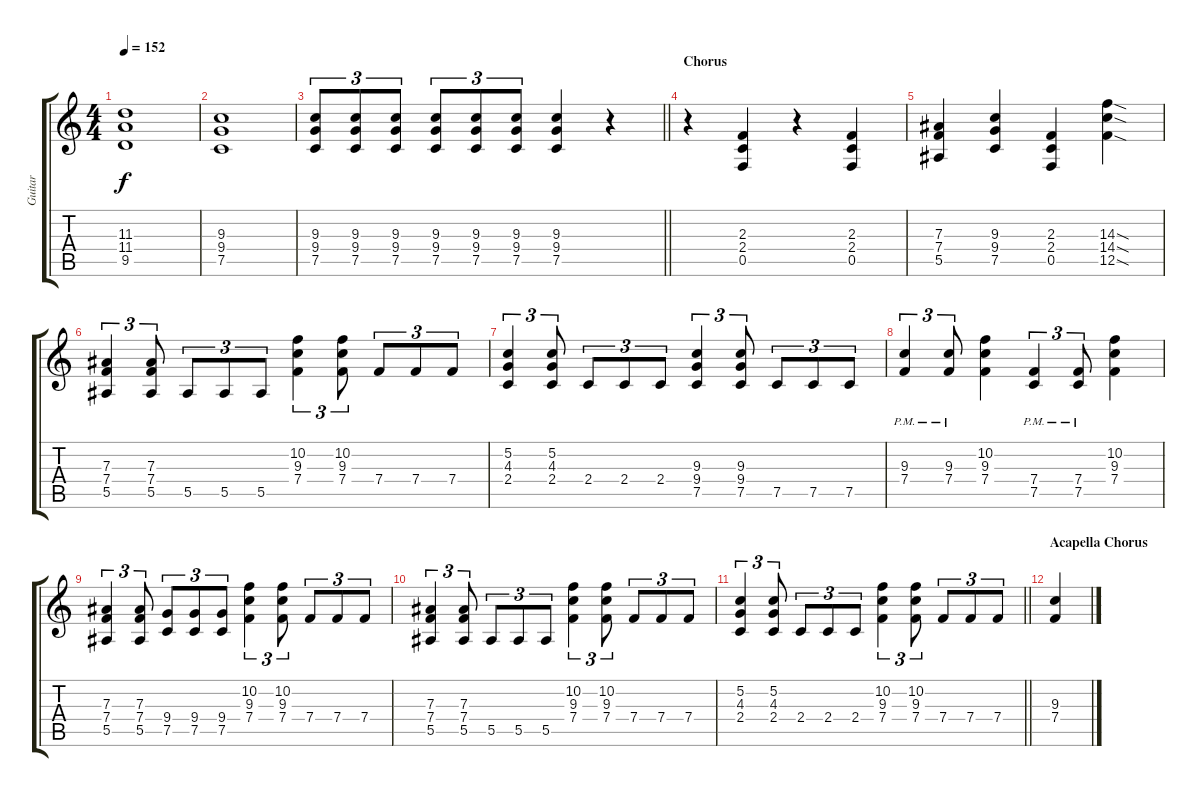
\track ("Guitar" "Guitar") {instrument distortionguitar}
\staff {score tabs}
\tuning (C4 G3 Eb3 Bb2 F2 C2) {hide}
\ts (4 4)
\tempo 152
\clef g2
\ks c
(11.3 11.4 9.5).1{dy f} |
(9.3 9.4 7.5).1 |
\barLineRight lightlight
(9.3 9.4 7.5).8{tu (3 2)} (9.3 9.4 7.5).8{tu (3 2)} (9.3 9.4 7.5).8{tu (3 2)} (9.3 9.4 7.5).8{tu (3 2)} (9.3 9.4 7.5).8{tu (3 2)} (9.3 9.4 7.5).8{tu (3 2)} (9.3 9.4 7.5).4 r.4 |
\section ("" "Chorus")
r.4 (2.3 2.4 0.5).4 r.4 (2.3 2.4 0.5).4 |
(7.3 7.4 5.5).4 (9.3 9.4 7.5).4 (2.3 2.4 0.5).4 (14.3{sod} 14.4{sod} 12.5{sod}).4 |
(7.3 7.4 5.5).4{tu (3 2)} (7.3 7.4 5.5).8{tu (3 2)} 5.5.8{tu (3 2)} 5.5.8{tu (3 2)} 5.5.8{tu (3 2)} (10.2 9.3 7.4).4{tu (3 2)} (10.2 9.3 7.4).8{tu (3 2)} 7.4.8{tu (3 2)} 7.4.8{tu (3 2)} 7.4.8{tu (3 2)} |
(5.2 4.3 2.4).4{tu (3 2)} (5.2 4.3 2.4).8{tu (3 2)} 2.4.8{tu (3 2)} 2.4.8{tu (3 2)} 2.4.8{tu (3 2)} (9.3 9.4 7.5).4{tu (3 2)} (9.3 9.4 7.5).8{tu (3 2)} 7.5.8{tu (3 2)} 7.5.8{tu (3 2)} 7.5.8{tu (3 2)} |
(9.3{pm} 7.4{pm}).4{tu (3 2)} (9.3{pm} 7.4{pm}).8{tu (3 2)} (10.2 9.3 7.4).4 (7.4{pm} 7.5{pm}).4{tu (3 2)} (7.4{pm} 7.5{pm}).8{tu (3 2)} (10.2 9.3 7.4).4 |
(7.3 7.4 5.5).4{tu (3 2)} (7.3 7.4 5.5).8{tu (3 2)} (9.4 7.5).8{tu (3 2)} (9.4 7.5).8{tu (3 2)} (9.4 7.5).8{tu (3 2)} (10.2 9.3 7.4).4{tu (3 2)} (10.2 9.3 7.4).8{tu (3 2)} 7.4.8{tu (3 2)} 7.4.8{tu (3 2)} 7.4.8{tu (3 2)} |
(7.3 7.4 5.5).4{tu (3 2)} (7.3 7.4 5.5).8{tu (3 2)} 5.5.8{tu (3 2)} 5.5.8{tu (3 2)} 5.5.8{tu (3 2)} (10.2 9.3 7.4).4{tu (3 2)} (10.2 9.3 7.4).8{tu (3 2)} 7.4.8{tu (3 2)} 7.4.8{tu (3 2)} 7.4.8{tu (3 2)} |
\barLineRight lightlight
(5.2 4.3 2.4).4{tu (3 2)} (5.2 4.3 2.4).8{tu (3 2)} 2.4.8{tu (3 2)} 2.4.8{tu (3 2)} 2.4.8{tu (3 2)} (10.2 9.3 7.4).4{tu (3 2)} (10.2 9.3 7.4).8{tu (3 2)} 7.4.8{tu (3 2)} 7.4.8{tu (3 2)} 7.4.8{tu (3 2)} |
\section ("" "Acapella Chorus")
(9.3 7.4).4
